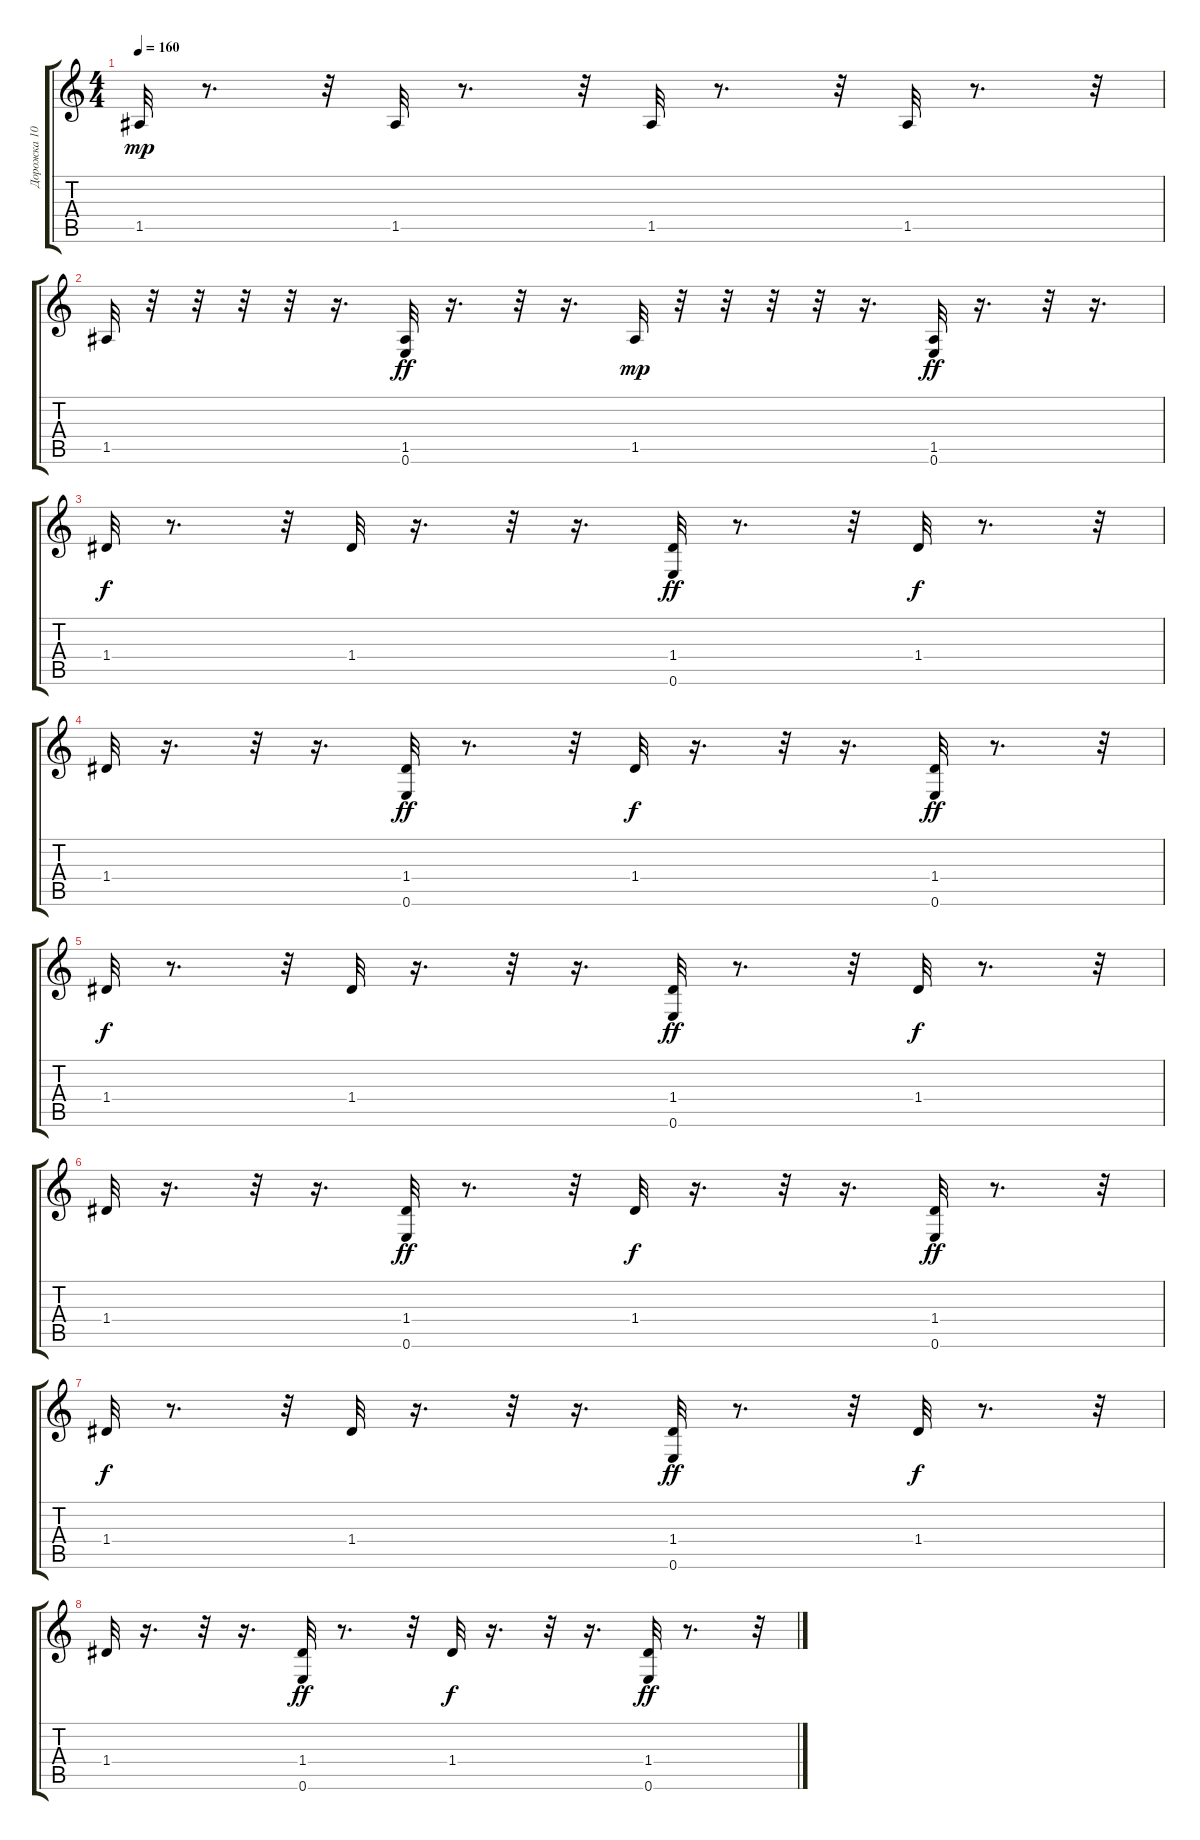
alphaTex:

\track ("Дорожка 10" "Дорожка 10") {instrument acousticguitarnylon}
\staff {score tabs}
\tuning (E4 B3 G3 D3 A2 E2) {hide}
\ts (4 4)
\tempo 160
\clef g2
\ks c
1.5.32{dy mp} r.8{d} r.32 1.5.32 r.8{d} r.32 1.5.32 r.8{d} r.32 1.5.32 r.8{d} r.32 |
1.5.32 r.32 r.32 r.32 r.32 r.16{d} (1.5 0.6).32{dy ff} r.16{d} r.32 r.16{d} 1.5.32{dy mp} r.32 r.32 r.32 r.32 r.16{d} (1.5 0.6).32{dy ff} r.16{d} r.32 r.16{d} |
1.4.32{dy f} r.8{d} r.32 1.4.32 r.16{d} r.32 r.16{d} (1.4 0.6).32{dy ff} r.8{d} r.32 1.4.32{dy f} r.8{d} r.32 |
1.4.32 r.16{d} r.32 r.16{d} (1.4 0.6).32{dy ff} r.8{d} r.32 1.4.32{dy f} r.16{d} r.32 r.16{d} (1.4 0.6).32{dy ff} r.8{d} r.32 |
1.4.32{dy f} r.8{d} r.32 1.4.32 r.16{d} r.32 r.16{d} (1.4 0.6).32{dy ff} r.8{d} r.32 1.4.32{dy f} r.8{d} r.32 |
1.4.32 r.16{d} r.32 r.16{d} (1.4 0.6).32{dy ff} r.8{d} r.32 1.4.32{dy f} r.16{d} r.32 r.16{d} (1.4 0.6).32{dy ff} r.8{d} r.32 |
1.4.32{dy f} r.8{d} r.32 1.4.32 r.16{d} r.32 r.16{d} (1.4 0.6).32{dy ff} r.8{d} r.32 1.4.32{dy f} r.8{d} r.32 |
1.4.32 r.16{d} r.32 r.16{d} (1.4 0.6).32{dy ff} r.8{d} r.32 1.4.32{dy f} r.16{d} r.32 r.16{d} (1.4 0.6).32{dy ff} r.8{d} r.32
